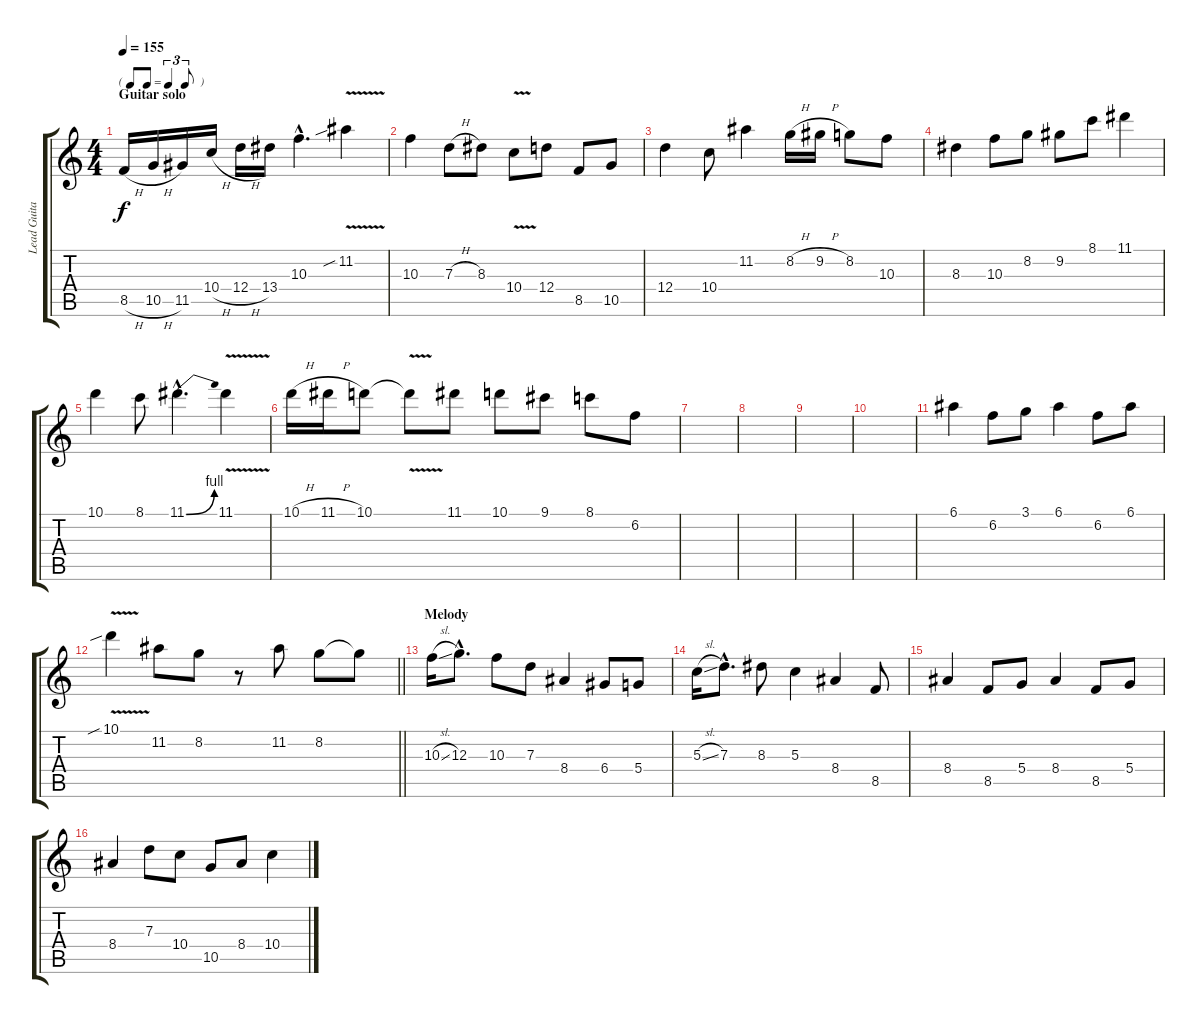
\track ("Lead Guitar" "Lead Guita") {instrument electricguitarjazz}
\staff {score tabs}
\tuning (E4 B3 G3 D3 A2 E2) {hide}
\ts (4 4)
\tf triplet8th
\section ("" "Guitar solo")
\tempo 155
\clef g2
\ks c
8.5{h}.16{dy f} 10.5{h}.16 11.5.16 10.4{h}.16 12.4{h}.16 13.4.16 10.3{hac}.4{d} 11.2{v sib}.4 |
10.3.4 7.3{h}.8 8.3.8 10.4{v}.8 12.4.8 8.5.8 10.5.8 |
12.4.4 10.4.8 11.2.4 8.2{h}.16 9.2{h}.16 8.2.8 10.3.8 |
8.3.4 10.3.8 8.2.8 9.2.8 8.1.8 11.1.4 |
10.1.4 8.1.8 11.1{be (bend 0 0 60 4) hac}.4{d} 11.1{v}.4 |
10.1{h}.16 11.1{h}.16 10.1.8 10.1{v t}.8 11.1.8 10.1.8 9.1.8 8.1.8 6.2.8 |
|
|
|
|
6.1.4 6.2.8 3.1.8 6.1.4 6.2.8 6.1.8 |
\barLineRight lightlight
10.1{v sib}.4 11.2.8 8.2.8 r.8 11.2.8 8.2.8 8.2{t}.8 |
\section ("" "Melody")
10.3{sl}.16 12.3{hac}.8{d} 10.3.8 7.3.8 8.4.4 6.4.8 5.4.8 |
5.3{sl}.16 7.3{hac}.8{d} 8.3.8 5.3.4 8.4.4 8.5.8 |
8.4.4 8.5.8 5.4.8 8.4.4 8.5.8 5.4.8 |
8.4.4 7.3.8 10.4.8 10.5.8 8.4.8 10.4.4
